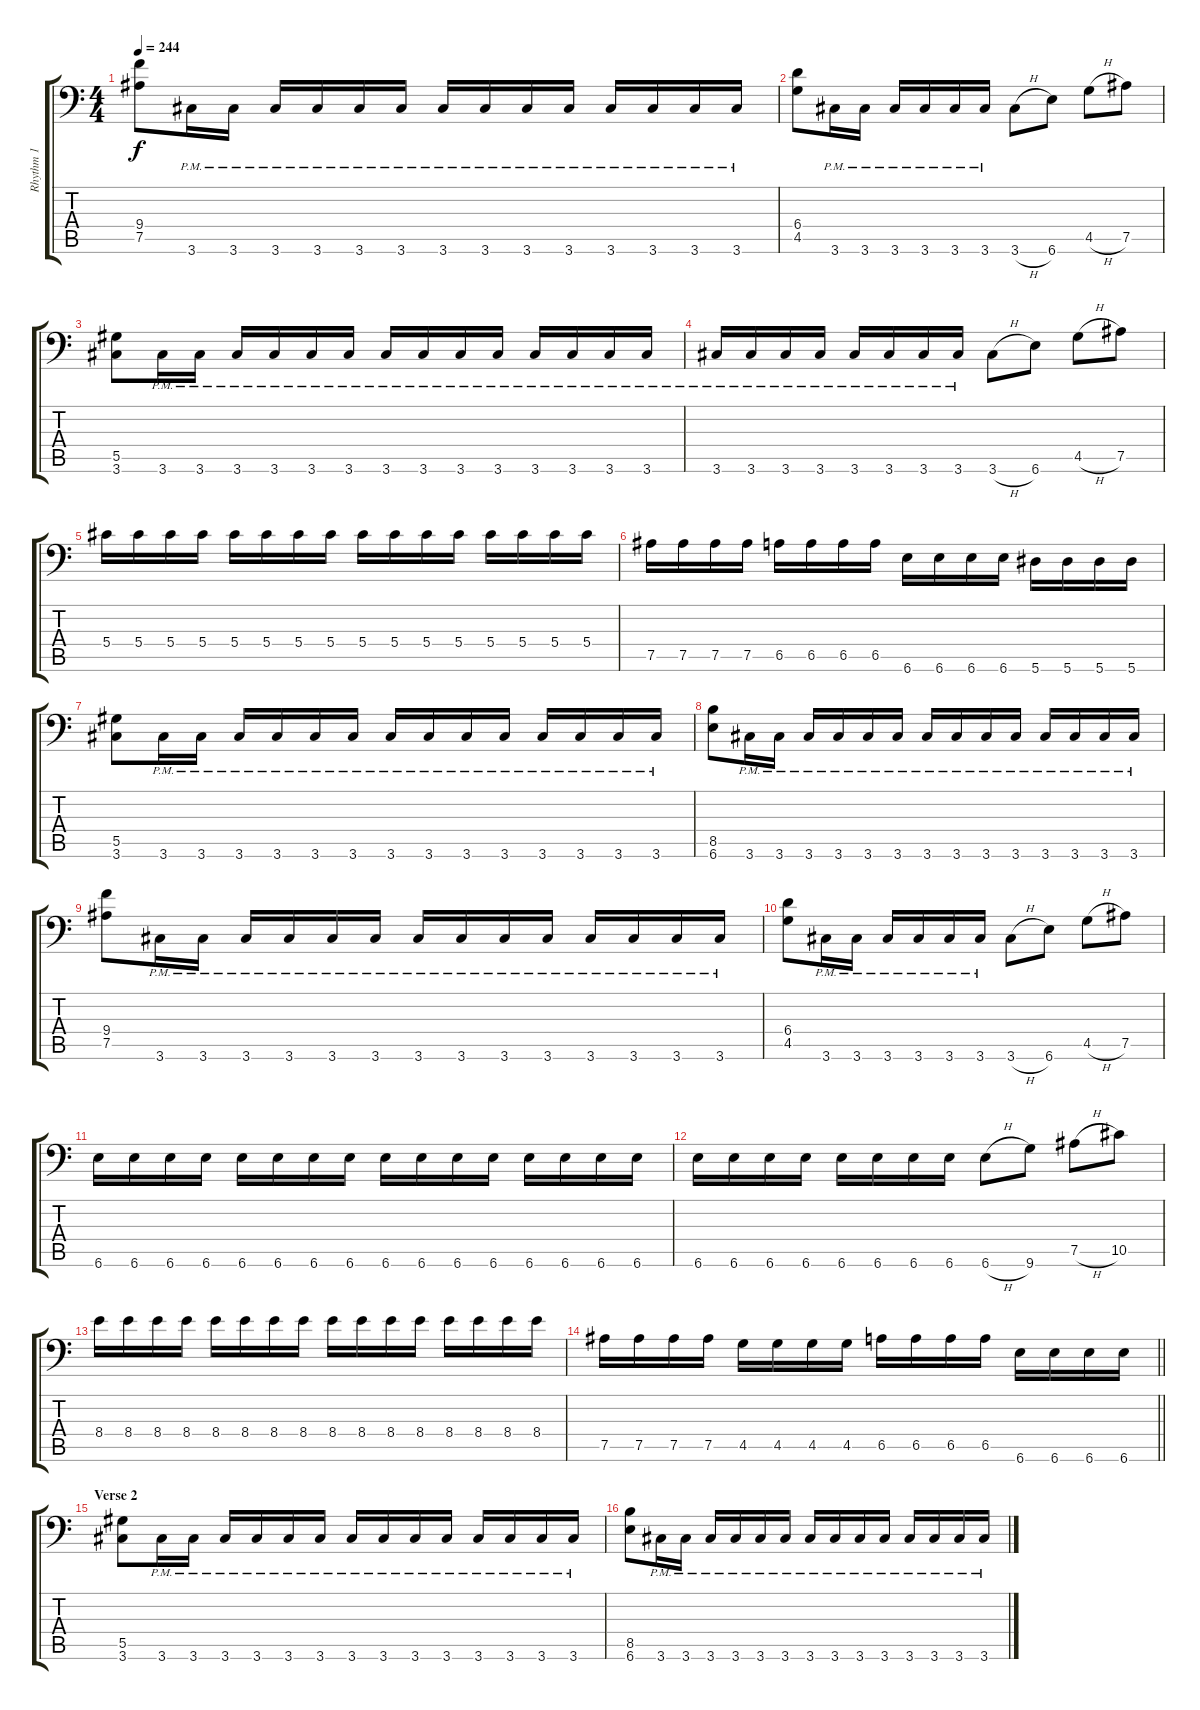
\track ("Rhythm 1" "Rhythm 1") {instrument distortionguitar}
\staff {score tabs}
\tuning (Bb3 F3 Db3 Ab2 Eb2 Bb1) {hide}
\ts (4 4)
\tempo 244
\clef f4
\ks c
(9.4 7.5).8{dy f} 3.6{pm}.16 3.6{pm}.16 3.6{pm}.16 3.6{pm}.16 3.6{pm}.16 3.6{pm}.16 3.6{pm}.16 3.6{pm}.16 3.6{pm}.16 3.6{pm}.16 3.6{pm}.16 3.6{pm}.16 3.6{pm}.16 3.6{pm}.16 |
(6.4 4.5).8 3.6{pm}.16 3.6{pm}.16 3.6{pm}.16 3.6{pm}.16 3.6{pm}.16 3.6{pm}.16 3.6{h}.8 6.6.8 4.5{h}.8 7.5.8 |
(5.5 3.6).8 3.6{pm}.16 3.6{pm}.16 3.6{pm}.16 3.6{pm}.16 3.6{pm}.16 3.6{pm}.16 3.6{pm}.16 3.6{pm}.16 3.6{pm}.16 3.6{pm}.16 3.6{pm}.16 3.6{pm}.16 3.6{pm}.16 3.6{pm}.16 |
3.6{pm}.16 3.6{pm}.16 3.6{pm}.16 3.6{pm}.16 3.6{pm}.16 3.6{pm}.16 3.6{pm}.16 3.6{pm}.16 3.6{h}.8 6.6.8 4.5{h}.8 7.5.8 |
5.4.16 5.4.16 5.4.16 5.4.16 5.4.16 5.4.16 5.4.16 5.4.16 5.4.16 5.4.16 5.4.16 5.4.16 5.4.16 5.4.16 5.4.16 5.4.16 |
7.5.16 7.5.16 7.5.16 7.5.16 6.5.16 6.5.16 6.5.16 6.5.16 6.6.16 6.6.16 6.6.16 6.6.16 5.6.16 5.6.16 5.6.16 5.6.16 |
(5.5 3.6).8 3.6{pm}.16 3.6{pm}.16 3.6{pm}.16 3.6{pm}.16 3.6{pm}.16 3.6{pm}.16 3.6{pm}.16 3.6{pm}.16 3.6{pm}.16 3.6{pm}.16 3.6{pm}.16 3.6{pm}.16 3.6{pm}.16 3.6{pm}.16 |
(8.5 6.6).8 3.6{pm}.16 3.6{pm}.16 3.6{pm}.16 3.6{pm}.16 3.6{pm}.16 3.6{pm}.16 3.6{pm}.16 3.6{pm}.16 3.6{pm}.16 3.6{pm}.16 3.6{pm}.16 3.6{pm}.16 3.6{pm}.16 3.6{pm}.16 |
(9.4 7.5).8 3.6{pm}.16 3.6{pm}.16 3.6{pm}.16 3.6{pm}.16 3.6{pm}.16 3.6{pm}.16 3.6{pm}.16 3.6{pm}.16 3.6{pm}.16 3.6{pm}.16 3.6{pm}.16 3.6{pm}.16 3.6{pm}.16 3.6{pm}.16 |
(6.4 4.5).8 3.6{pm}.16 3.6{pm}.16 3.6{pm}.16 3.6{pm}.16 3.6{pm}.16 3.6{pm}.16 3.6{h}.8 6.6.8 4.5{h}.8 7.5.8 |
6.6.16 6.6.16 6.6.16 6.6.16 6.6.16 6.6.16 6.6.16 6.6.16 6.6.16 6.6.16 6.6.16 6.6.16 6.6.16 6.6.16 6.6.16 6.6.16 |
6.6.16 6.6.16 6.6.16 6.6.16 6.6.16 6.6.16 6.6.16 6.6.16 6.6{h}.8 9.6.8 7.5{h}.8 10.5.8 |
8.4.16 8.4.16 8.4.16 8.4.16 8.4.16 8.4.16 8.4.16 8.4.16 8.4.16 8.4.16 8.4.16 8.4.16 8.4.16 8.4.16 8.4.16 8.4.16 |
\barLineRight lightlight
7.5.16 7.5.16 7.5.16 7.5.16 4.5.16 4.5.16 4.5.16 4.5.16 6.5.16 6.5.16 6.5.16 6.5.16 6.6.16 6.6.16 6.6.16 6.6.16 |
\section ("" "Verse 2")
(5.5 3.6).8 3.6{pm}.16 3.6{pm}.16 3.6{pm}.16 3.6{pm}.16 3.6{pm}.16 3.6{pm}.16 3.6{pm}.16 3.6{pm}.16 3.6{pm}.16 3.6{pm}.16 3.6{pm}.16 3.6{pm}.16 3.6{pm}.16 3.6{pm}.16 |
(8.5 6.6).8 3.6{pm}.16 3.6{pm}.16 3.6{pm}.16 3.6{pm}.16 3.6{pm}.16 3.6{pm}.16 3.6{pm}.16 3.6{pm}.16 3.6{pm}.16 3.6{pm}.16 3.6{pm}.16 3.6{pm}.16 3.6{pm}.16 3.6{pm}.16
